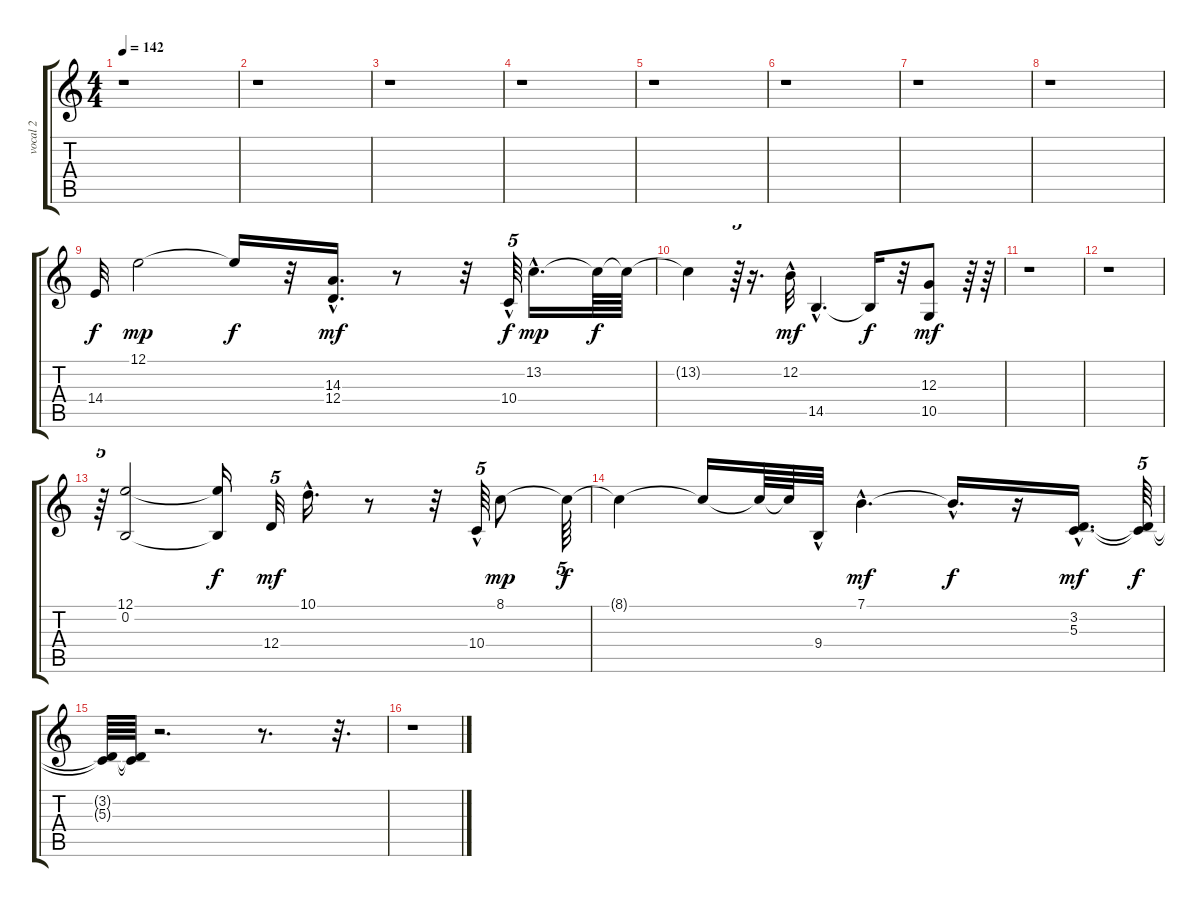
\track ("vocal 2" "vocal 2") {instrument lead2sawtooth}
\staff {score tabs}
\tuning (E4 B3 G3 D3 A2 E2) {hide}
\ts (4 4)
\tempo 142
\clef g2
\ks c
r.1{dy f instrument lead2sawtooth} |
r.1 |
r.1 |
r.1 |
r.1 |
r.1 |
r.1 |
r.1 |
14.4.32 12.1.2{dy mp} 12.1{t}.16{dy f} r.32 (14.3{hac} 12.4{hac}).16{d dy mf} r.8 r.32 10.4{hac}.64{tu (5 4) dy f} 13.2{hac}.16{d dy mp} 13.2{t}.64{dy f} 13.2{t}.64 |
13.2{t}.4 r.64{tu (5 4)} r.16{d} 12.2{hac}.32{dy mf} 14.5{hac}.4{d} 14.5{t}.16{dy f} r.32 (12.3 10.5).8{dy mf} r.64 r.64 |
r.1 |
r.1 |
r.64{tu (5 4)} (12.1 0.2).2 (12.1{t} 0.2{t}).16{dy f} 12.4.32{tu (5 4) dy mf} 10.1{hac}.16{d} r.8 r.32 10.4{hac}.64{tu (5 4)} 8.1.8{dy mp} 8.1{t}.64{tu (5 4) dy f} |
8.1{t}.4 8.1{t}.16 8.1{t}.64 8.1{t}.64 9.4{hac}.32 7.1{hac}.4{d dy mf} 7.1{hac t}.16{d dy f} r.16 (3.2{hac} 5.3{hac}).16{d dy mf} (3.2{t} 5.3{t}).64{tu (5 4) dy f} |
(3.2{t} 5.3{t}).64 (3.2{t} 5.3{t}).64 r.2{d} r.8{d} r.32{d} |
r.1
